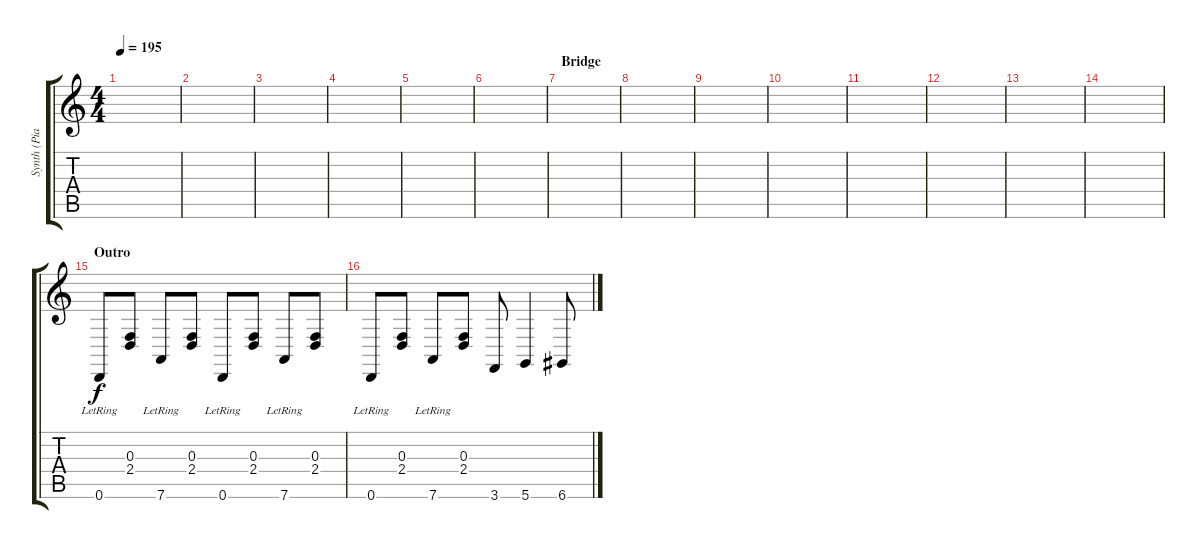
\track ("Synth (Piano)" "Synth (Pia") {instrument brightacousticpiano}
\staff {score tabs}
\tuning (D4 A3 F3 C3 G2 D2) {hide}
\ts (4 4)
\tempo 195
\clef g2
\ks c
|
|
|
|
|
|
\section ("" "Bridge")
|
|
|
|
|
|
|
|
\section ("" "Outro")
0.6{lr}.8 (0.3 2.4).8 7.6{lr}.8 (0.3 2.4).8 0.6{lr}.8 (0.3 2.4).8 7.6{lr}.8 (0.3 2.4).8 |
0.6{lr}.8 (0.3 2.4).8 7.6{lr}.8 (0.3 2.4).8 3.6.8 5.6.4 6.6.8
